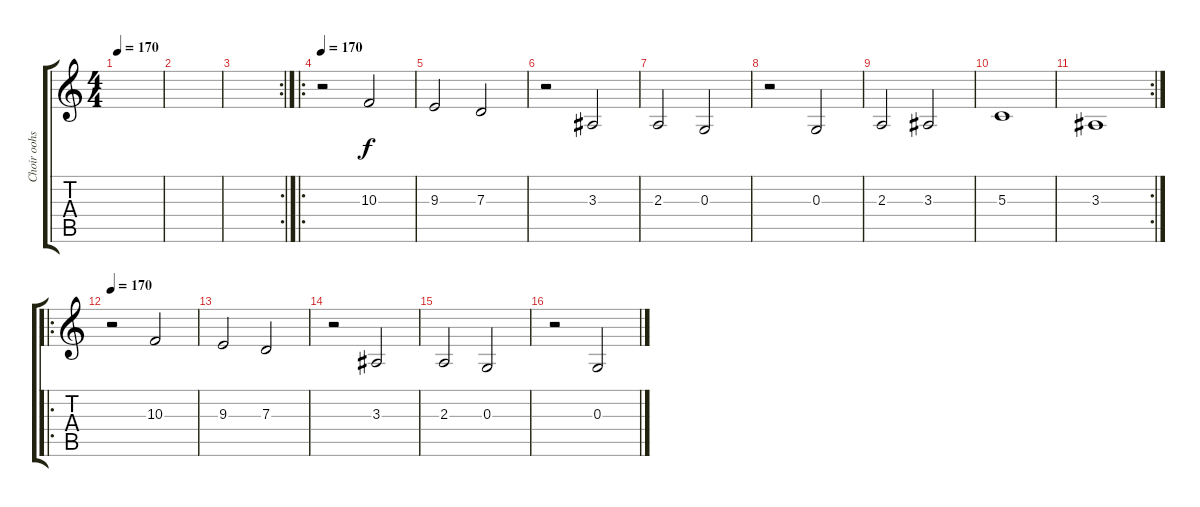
\track ("Choir oohs" "Choir oohs") {instrument voiceoohs}
\staff {score tabs}
\tuning (E4 B3 G3 D3 A2 E2) {hide}
\ts (4 4)
\tempo 170
\clef g2
\ks c
|
|
\rc 2
|
\ro
\tempo 170
r.2 10.3.2 |
9.3.2 7.3.2 |
r.2 3.3.2 |
2.3.2 0.3.2 |
r.2 0.3.2 |
2.3.2 3.3.2 |
5.3.1 |
\rc 2
3.3.1 |
\ro
\tempo 170
r.2 10.3.2 |
9.3.2 7.3.2 |
r.2 3.3.2 |
2.3.2 0.3.2 |
r.2 0.3.2
